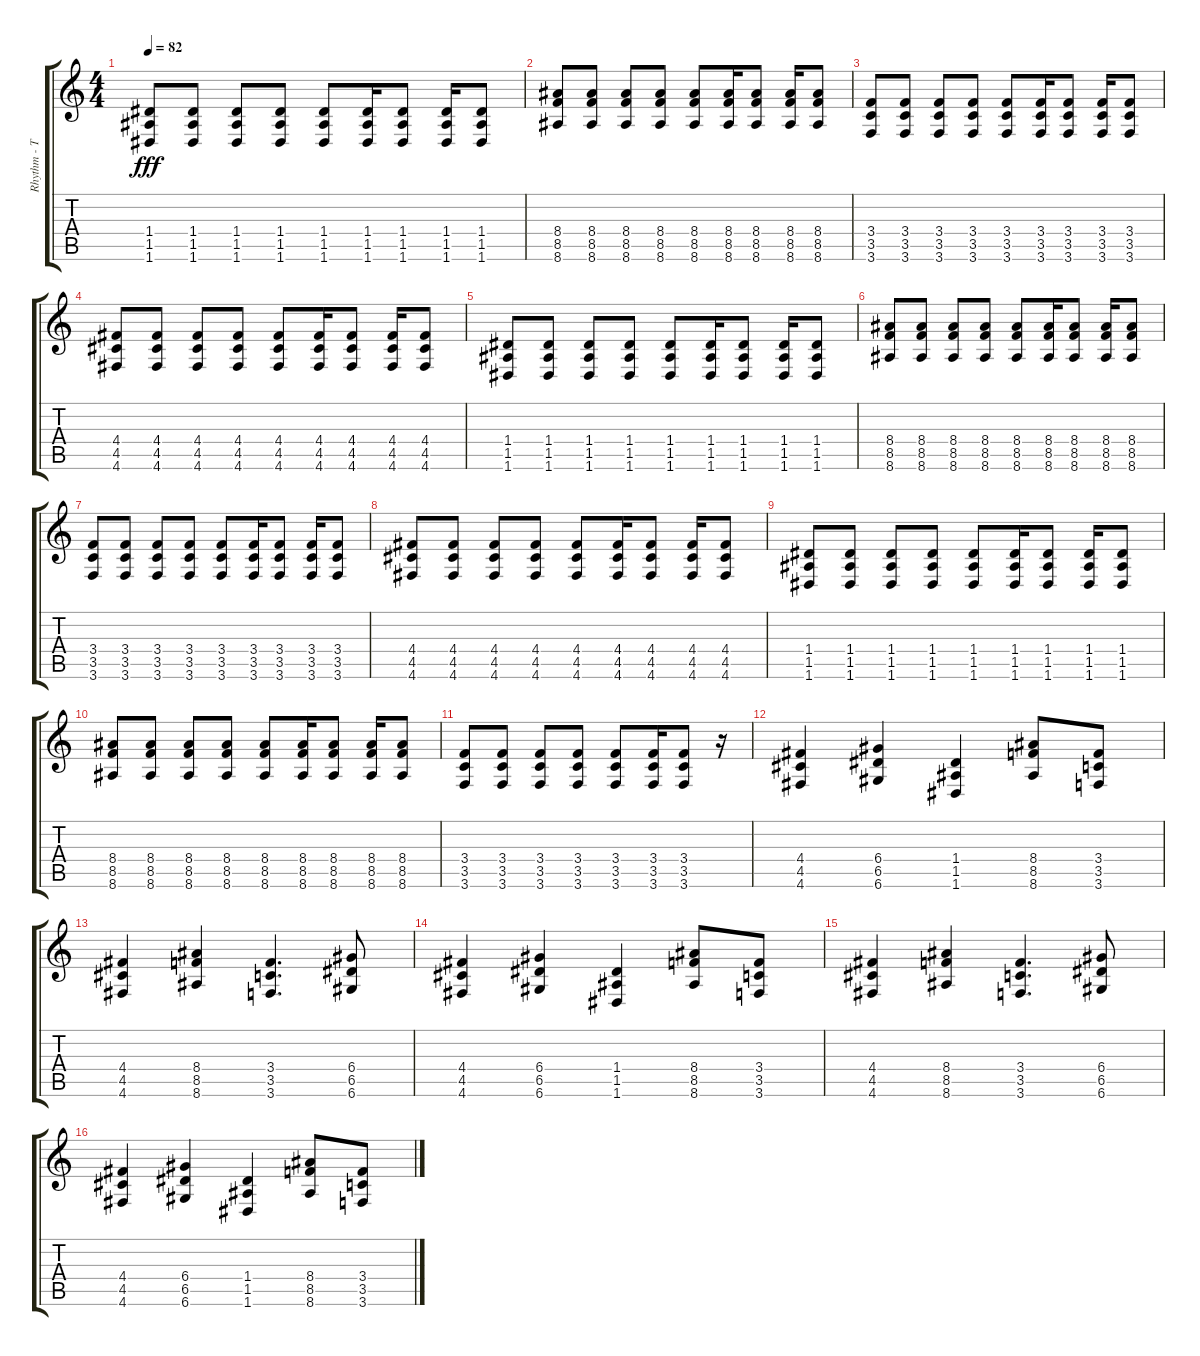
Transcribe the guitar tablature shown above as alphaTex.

\track ("Rhythm - Taylor York" "Rhythm - T") {instrument distortionguitar}
\staff {score tabs}
\tuning (E4 B3 G3 D3 A2 D2) {hide}
\ts (4 4)
\tempo 82
\clef g2
\ks c
(1.4 1.5 1.6).8{dy fff} (1.4 1.5 1.6).8 (1.4 1.5 1.6).8 (1.4 1.5 1.6).8 (1.4 1.5 1.6).8 (1.4 1.5 1.6).16 (1.4 1.5 1.6).8 (1.4 1.5 1.6).16 (1.4 1.5 1.6).8 |
(8.4 8.5 8.6).8 (8.4 8.5 8.6).8 (8.4 8.5 8.6).8 (8.4 8.5 8.6).8 (8.4 8.5 8.6).8 (8.4 8.5 8.6).16 (8.4 8.5 8.6).8 (8.4 8.5 8.6).16 (8.4 8.5 8.6).8 |
(3.4 3.5 3.6).8{volume 16 instrument distortionguitar} (3.4 3.5 3.6).8 (3.4 3.5 3.6).8 (3.4 3.5 3.6).8 (3.4 3.5 3.6).8 (3.4 3.5 3.6).16 (3.4 3.5 3.6).8 (3.4 3.5 3.6).16 (3.4 3.5 3.6).8 |
(4.4 4.5 4.6).8{volume 16 instrument distortionguitar} (4.4 4.5 4.6).8 (4.4 4.5 4.6).8 (4.4 4.5 4.6).8 (4.4 4.5 4.6).8 (4.4 4.5 4.6).16 (4.4 4.5 4.6).8 (4.4 4.5 4.6).16 (4.4 4.5 4.6).8 |
(1.4 1.5 1.6).8{volume 16 instrument distortionguitar} (1.4 1.5 1.6).8 (1.4 1.5 1.6).8 (1.4 1.5 1.6).8 (1.4 1.5 1.6).8 (1.4 1.5 1.6).16 (1.4 1.5 1.6).8 (1.4 1.5 1.6).16 (1.4 1.5 1.6).8 |
(8.4 8.5 8.6).8 (8.4 8.5 8.6).8 (8.4 8.5 8.6).8 (8.4 8.5 8.6).8 (8.4 8.5 8.6).8 (8.4 8.5 8.6).16 (8.4 8.5 8.6).8 (8.4 8.5 8.6).16 (8.4 8.5 8.6).8 |
(3.4 3.5 3.6).8{volume 16 instrument distortionguitar} (3.4 3.5 3.6).8 (3.4 3.5 3.6).8 (3.4 3.5 3.6).8 (3.4 3.5 3.6).8 (3.4 3.5 3.6).16 (3.4 3.5 3.6).8 (3.4 3.5 3.6).16 (3.4 3.5 3.6).8 |
(4.4 4.5 4.6).8 (4.4 4.5 4.6).8 (4.4 4.5 4.6).8 (4.4 4.5 4.6).8 (4.4 4.5 4.6).8 (4.4 4.5 4.6).16 (4.4 4.5 4.6).8 (4.4 4.5 4.6).16 (4.4 4.5 4.6).8 |
(1.4 1.5 1.6).8 (1.4 1.5 1.6).8 (1.4 1.5 1.6).8 (1.4 1.5 1.6).8 (1.4 1.5 1.6).8 (1.4 1.5 1.6).16 (1.4 1.5 1.6).8 (1.4 1.5 1.6).16 (1.4 1.5 1.6).8 |
(8.4 8.5 8.6).8 (8.4 8.5 8.6).8 (8.4 8.5 8.6).8 (8.4 8.5 8.6).8 (8.4 8.5 8.6).8 (8.4 8.5 8.6).16 (8.4 8.5 8.6).8 (8.4 8.5 8.6).16 (8.4 8.5 8.6).8 |
(3.4 3.5 3.6).8{volume 16 instrument distortionguitar} (3.4 3.5 3.6).8 (3.4 3.5 3.6).8 (3.4 3.5 3.6).8 (3.4 3.5 3.6).8 (3.4 3.5 3.6).16 (3.4 3.5 3.6).8 r.16 |
(4.4 4.5 4.6).4 (6.4 6.5 6.6).4 (1.4 1.5 1.6).4 (8.4 8.5 8.6).8 (3.4 3.5 3.6).8 |
(4.4 4.5 4.6).4 (8.4 8.5 8.6).4 (3.4 3.5 3.6).4{d} (6.4 6.5 6.6).8 |
(4.4 4.5 4.6).4 (6.4 6.5 6.6).4 (1.4 1.5 1.6).4 (8.4 8.5 8.6).8 (3.4 3.5 3.6).8 |
(4.4 4.5 4.6).4 (8.4 8.5 8.6).4 (3.4 3.5 3.6).4{d} (6.4 6.5 6.6).8 |
(4.4 4.5 4.6).4 (6.4 6.5 6.6).4 (1.4 1.5 1.6).4 (8.4 8.5 8.6).8 (3.4 3.5 3.6).8
